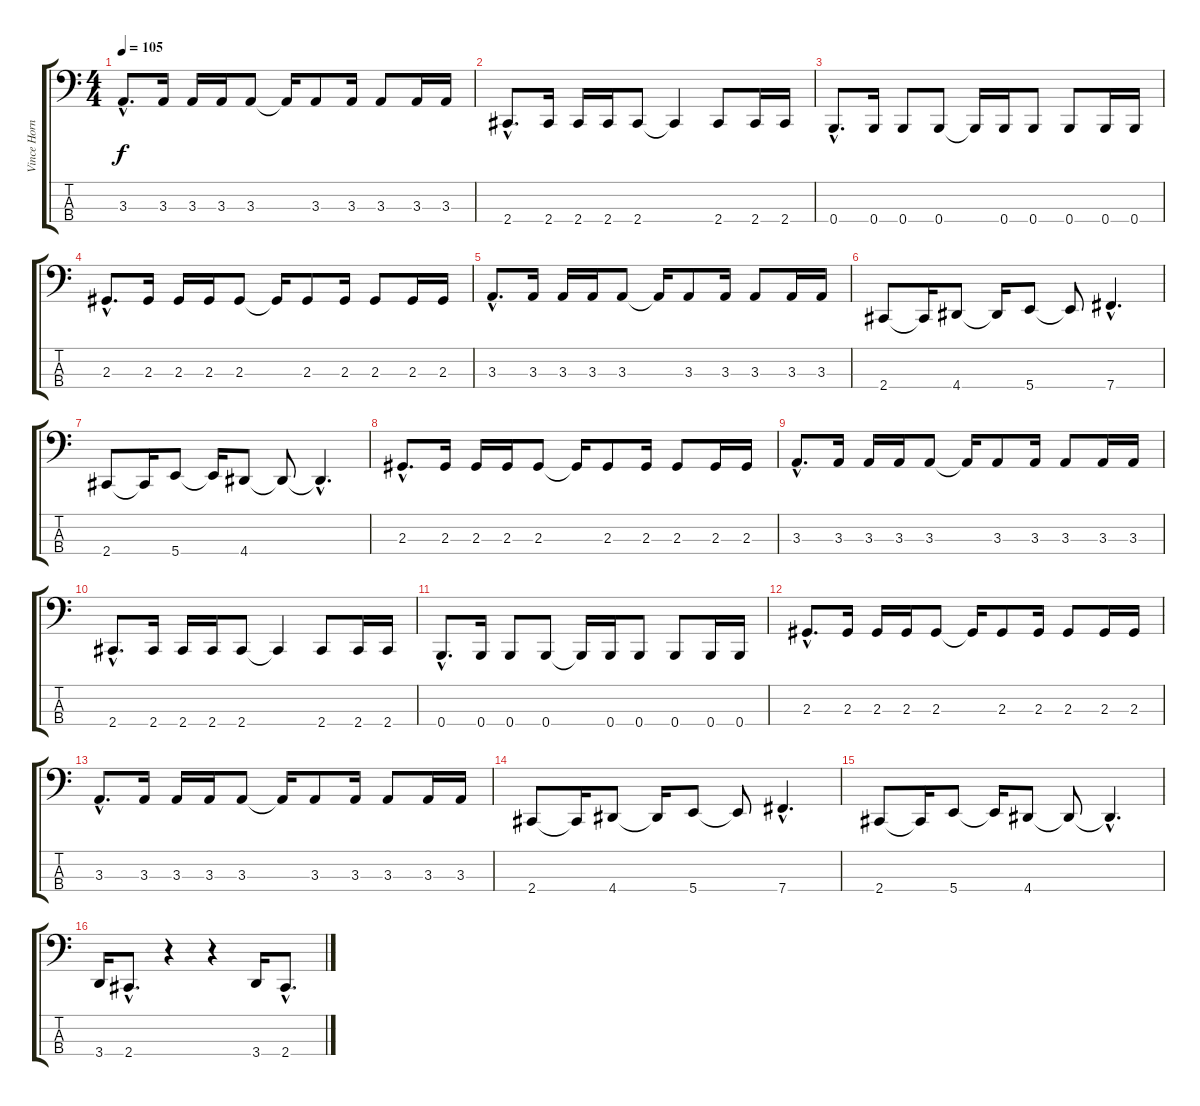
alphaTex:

\track ("Vince Hornsby - Bass" "Vince Horn") {instrument electricbasspick}
\staff {score tabs}
\tuning (E2 B1 Gb1 B0) {hide}
\ts (4 4)
\tempo 105
\clef f4
\ks c
3.3{hac}.8{d dy f} 3.3.16 3.3.16 3.3.16 3.3.8 3.3{t}.16 3.3.8 3.3.16 3.3.8 3.3.16 3.3.16 |
2.4{hac}.8{d} 2.4.16 2.4.16 2.4.16 2.4.8 2.4{t}.4 2.4.8 2.4.16 2.4.16 |
0.4{hac}.8{d} 0.4.16 0.4.8 0.4.8 0.4{t}.16 0.4.16 0.4.8 0.4.8 0.4.16 0.4.16 |
2.3{hac}.8{d} 2.3.16 2.3.16 2.3.16 2.3.8 2.3{t}.16 2.3.8 2.3.16 2.3.8 2.3.16 2.3.16 |
3.3{hac}.8{d} 3.3.16 3.3.16 3.3.16 3.3.8 3.3{t}.16 3.3.8 3.3.16 3.3.8 3.3.16 3.3.16 |
2.4.8 2.4{t}.16 4.4.8 4.4{t}.16 5.4.8 5.4{t}.8 7.4{hac}.4{d} |
2.4.8 2.4{t}.16 5.4.8 5.4{t}.16 4.4.8 4.4{t}.8 4.4{hac t}.4{d} |
2.3{hac}.8{d} 2.3.16 2.3.16 2.3.16 2.3.8 2.3{t}.16 2.3.8 2.3.16 2.3.8 2.3.16 2.3.16 |
3.3{hac}.8{d} 3.3.16 3.3.16 3.3.16 3.3.8 3.3{t}.16 3.3.8 3.3.16 3.3.8 3.3.16 3.3.16 |
2.4{hac}.8{d} 2.4.16 2.4.16 2.4.16 2.4.8 2.4{t}.4 2.4.8 2.4.16 2.4.16 |
0.4{hac}.8{d} 0.4.16 0.4.8 0.4.8 0.4{t}.16 0.4.16 0.4.8 0.4.8 0.4.16 0.4.16 |
2.3{hac}.8{d} 2.3.16 2.3.16 2.3.16 2.3.8 2.3{t}.16 2.3.8 2.3.16 2.3.8 2.3.16 2.3.16 |
3.3{hac}.8{d} 3.3.16 3.3.16 3.3.16 3.3.8 3.3{t}.16 3.3.8 3.3.16 3.3.8 3.3.16 3.3.16 |
2.4.8 2.4{t}.16 4.4.8 4.4{t}.16 5.4.8 5.4{t}.8 7.4{hac}.4{d} |
2.4.8 2.4{t}.16 5.4.8 5.4{t}.16 4.4.8 4.4{t}.8 4.4{hac t}.4{d} |
3.4.16 2.4{hac}.8{d} r.4 r.4 3.4.16 2.4{hac}.8{d}
